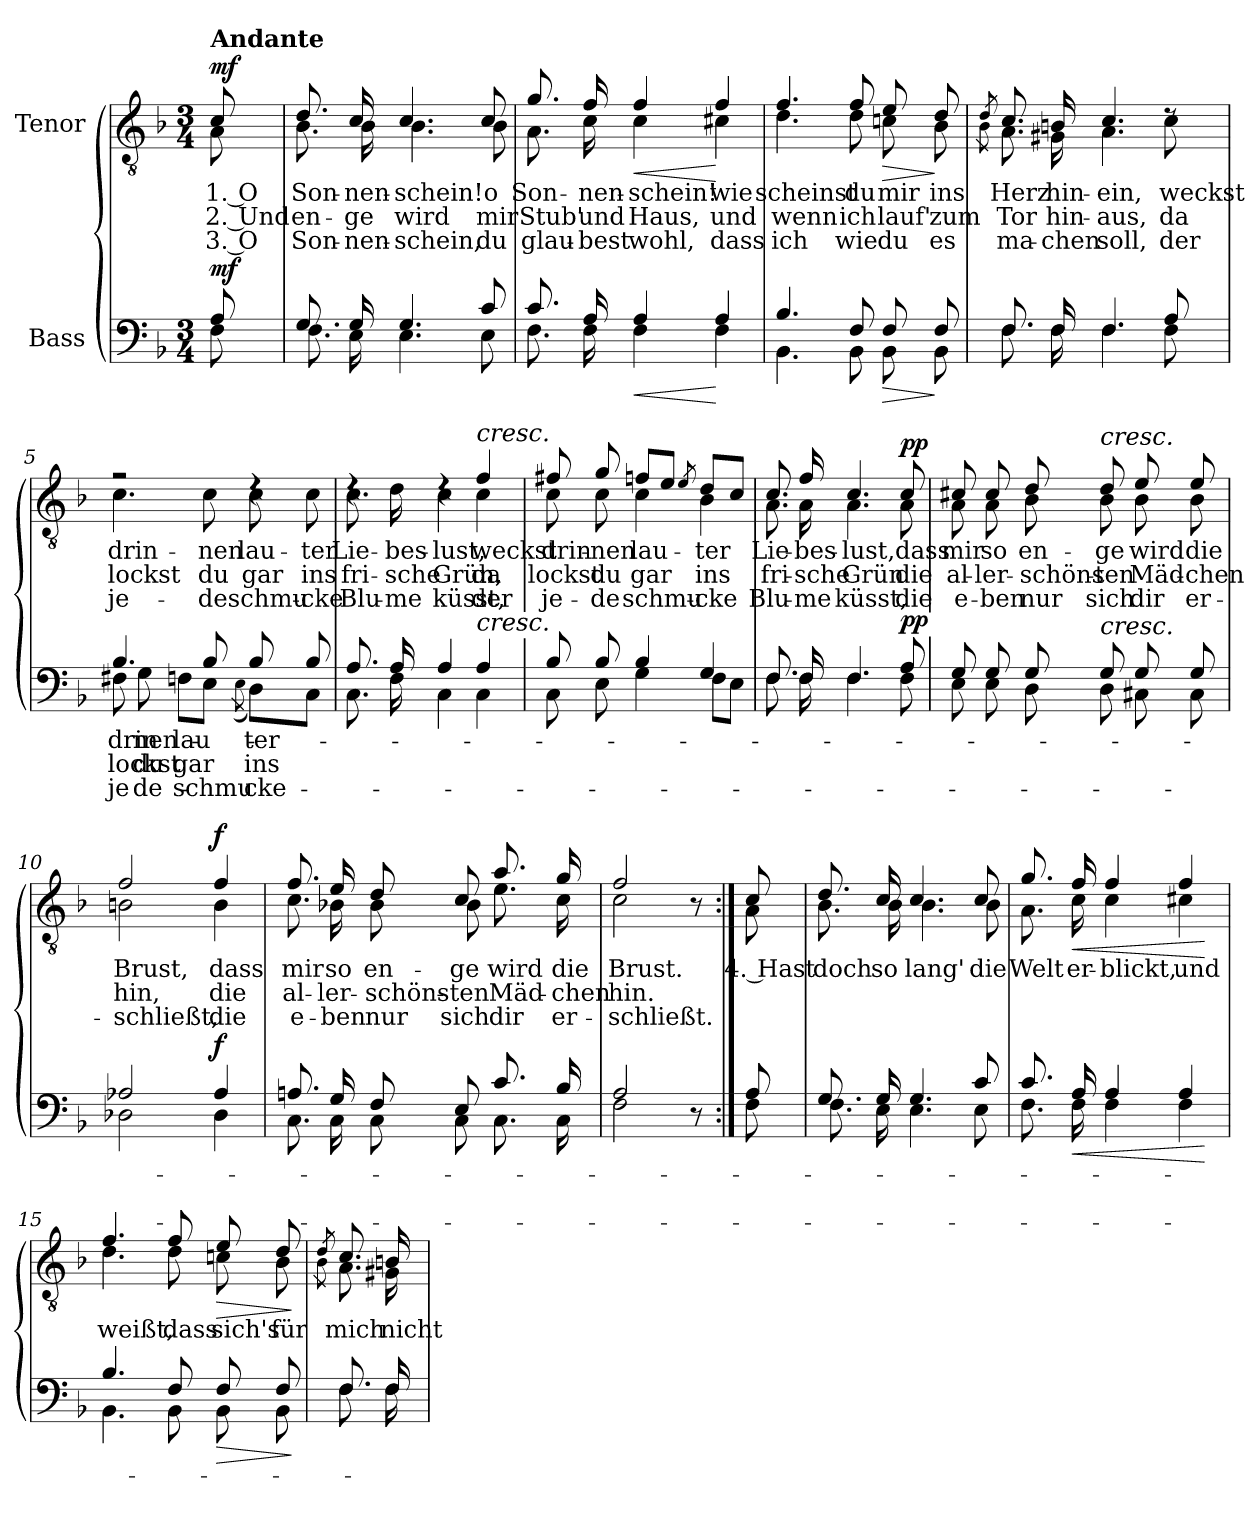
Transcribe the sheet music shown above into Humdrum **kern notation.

**kern	**text	**text	**text	**dynam	**kern	**text	**text	**text	**dynam
*part2	*part2	*part2	*part2	*part2	*part1	*part1	*part1	*part1	*part1
*staff2	*staff2	*staff2	*staff2	*staff2	*staff1	*staff1	*staff1	*staff1	*staff1
*I"Bass	*	*	*	*	*I"Tenor	*	*	*	*
*clefF4	*	*	*	*	*clefGv2	*	*	*	*
*k[b-]	*	*	*	*	*k[b-]	*	*	*	*
*M3/4	*	*	*	*	*M3/4	*	*	*	*
=	=	=	=	=	=	=	=	=	=
*^	*	*	*	*	*^	*	*	*	*
!	!	!	!	!	!	!LO:TX:a:B:t=Andante	!	!	!	!	!
!	!	!	!	!	!LO:DY:a	!	!	!	!	!	!LO:DY:a
8A/	8F\	.	.	.	mf	8c/	8A\	1. O	2. Und	3. O	mf
=1	=1	=1	=1	=1	=1	=1	=1	=1	=1	=1	=1
8.G/	8.F\	.	.	.	.	8.d/	8.B-\	Son-	en-	Son-	.
16G/	16E\	.	.	.	.	16c/	16B-\	-nen-	-ge	-nen-	.
4.G/	4.E\	.	.	.	.	4.c/	4.B-\	-schein!	wird	-schein,	.
8c/	8E\	.	.	.	.	8c/	8B-\	o	mir	du	.
=2	=2	=2	=2	=2	=2	=2	=2	=2	=2	=2	=2
8.c/	8.F\	.	.	.	.	8.g/	8.A\	Son-	Stub'	glau-	.
16A/	16F\	.	.	.	.	16f/	16c\	-nen-	und	-best	.
!	!	!	!	!	!LO:HP:b	!	!	!	!	!	!LO:HP:b
4A/	4F\	.	.	.	<	4f/	4c\	-schein!	Haus,	wohl,	<
4A/	4F\	.	.	.	[	4f/	4c#X\	wie	und	dass	[
!!LO:LB:g=z	!!
=3	=3	=3	=3	=3	=3	=3	=3	=3	=3	=3	=3
4.B-/	4.BB-\	.	.	.	.	4.f/	4.d\	scheinst	wenn	ich	.
8F/	8BB-\	.	.	.	.	8f/	8d\	du	ich	wie	.
!	!	!	!	!	!LO:HP:b	!	!	!	!	!	!LO:HP:b
8F/	8BB-\	.	.	.	>	8e/	8cn\	mir	lauf'	du	>
8F/	8BB-\	.	.	.	]	8d/	8B-\	ins	zum	es	]
=4	=4	=4	=4	=4	=4	=4	=4	=4	=4	=4	=4
.	.	.	.	.	.	8qd/	8qB-\	.	.	.	.
8.F/	8.F\	.	.	.	.	8.c/	8.A\	Herz	Tor	ma-	.
16F/	16F\	.	.	.	.	16Bn/	16G#X\	hin-	hin-	-chen	.
4.F/	4.F\	.	.	.	.	4.c/	4.A\	-ein,	-aus,	soll,	.
8A/	8F\	.	.	.	.	8rd	8c\	weckst	da	der	.
=5	=5	=5	=5	=5	=5	=5	=5	=5	=5	=5	=5
4.B-/	8F#X\	drin-	lockst	je-	.	2r	4.c\	drin-	lockst	je-	.
.	8G\	-nen	du	-de	.	.	.	.	.	.	.
.	8Fn\L	lau-	gar	schmu-	.	.	.	.	.	.	.
8B-/	8E\J	.	.	.	.	.	8c\	-nen	du	-de	.
.	(8qE\	.	.	.	.	.	.	.	.	.	.
8B-/	8D\L)	-ter	ins	-cke	.	4rd	8c\	lau-	gar	schmu-	.
8B-/	8C\J	.	.	.	.	.	8c\	-ter	ins	-cke	.
!!LO:LB:g=z	!!
=6	=6	=6	=6	=6	=6	=6	=6	=6	=6	=6	=6
8.A/	8.C\	.	.	.	.	4rd	8.c\	Lie-	fri-	Blu-	.
16A/	16F\	.	.	.	.	.	16d\	-bes-	-sche	-me	.
4A/	4C\	.	.	.	.	4rd	4c\	-lust,	Grün,	küsst,	.
!	!	!	!	!	!	!LO:TX:a:i:t=cresc.	!	!	!	!	!
!LO:TX:a:i:t=cresc.	!	!	!	!	!	!	!	!	!	!	!
4A/	4C\	.	.	.	.	4f/	4c\	weckst	da	der	.
=7	=7	=7	=7	=7	=7	=7	=7	=7	=7	=7	=7
8B-/	8C\	.	.	.	.	8f#X/	8c\	drin-	lockst	je-	.
8B-/	8E\	.	.	.	.	8g/	8c\	-nen	du	-de	.
4B-/	4G\	.	.	.	.	8fn/L	4c\	lau-	gar	schmu-	.
.	.	.	.	.	.	8e/J	.	.	.	.	.
.	.	.	.	.	.	8qe/	.	.	.	.	.
4G/	8F\L	.	.	.	.	8d/L	4B-\	-ter	ins	-cke	.
.	8E\J	.	.	.	.	8c/J	.	.	.	.	.
=8	=8	=8	=8	=8	=8	=8	=8	=8	=8	=8	=8
8.F/	8.F\	.	.	.	.	8.c/	8.A\	Lie-	fri-	Blu-	.
16F/	16F\	.	.	.	.	16f/	16A\	-bes-	-sche	-me	.
4.F/	4.F\	.	.	.	.	4.c/	4.A\	-lust,	Grün	küsst,	.
!	!	!	!	!	!LO:DY:a	!	!	!	!	!	!LO:DY:a
8A/	8F\	.	.	.	pp	8c/	8A\	dass	die	die	pp
!!LO:LB:g=z	!!
=9	=9	=9	=9	=9	=9	=9	=9	=9	=9	=9	=9
8G/	8E\	.	.	.	.	8c#X/	8A\	mir	al-	e-	.
8G/	8E\	.	.	.	.	8c#/	8A\	so	-ler-	-ben	.
8G/	8D\	.	.	.	.	8d/	8B-\	en-	-schöns-	nur	.
!	!	!	!	!	!	!LO:TX:a:i:t=cresc.	!	!	!	!	!
!LO:TX:a:i:t=cresc.	!	!	!	!	!	!	!	!	!	!	!
8G/	8D\	.	.	.	.	8d/	8B-\	-ge	-ten	sich	.
8G/	8C#X\	.	.	.	.	8e/	8B-\	wird	Mäd-	dir	.
8G/	8C#\	.	.	.	.	8e/	8B-\	die	-chen	er-	.
=10	=10	=10	=10	=10	=10	=10	=10	=10	=10	=10	=10
2A-X/	2D-X\	.	.	.	.	2f/	2Bn\	Brust,	hin,	-schließt,	.
!	!	!	!	!	!LO:DY:a	!	!	!	!	!	!LO:DY:a
4A-/	4D-\	.	.	.	f	4f/	4B\	dass	die	die	f
=11	=11	=11	=11	=11	=11	=11	=11	=11	=11	=11	=11
8.An/	8.C\	.	.	.	.	8.f/	8.c\	mir	al-	e-	.
16G/	16C\	.	.	.	.	16e/	16B-X\	so	-ler-	-ben	.
8F/	8C\	.	.	.	.	8d/	8B-\	en-	-schöns-	nur	.
8E/	8C\	.	.	.	.	8c/	8B-\	-ge	-ten	sich	.
8.c/	8.C\	.	.	.	.	8.a/	8.e\	wird	Mäd-	dir	.
16B-/	16C\	.	.	.	.	16g/	16c\	die	-chen	er-	.
=12	=12	=12	=12	=12	=12	=12	=12	=12	=12	=12	=12
2A/	2F\	.	.	.	.	2f/	2c\	Brust.	hin.	-schließt.	.
8r	8ryy	.	.	.	.	8r	8ryy	.	.	.	.
!!LO:PB:g=z	!!
=12X1:|!	=12X1:|!	=12X1:|!	=12X1:|!	=12X1:|!	=12X1:|!	=12X1:|!	=12X1:|!	=12X1:|!	=12X1:|!	=12X1:|!	=12X1:|!
8A/	8F\	.	.	.	.	8c/	8A\	4. Hast	.	.	.
=13	=13	=13	=13	=13	=13	=13	=13	=13	=13	=13	=13
8.G/	8.F\	.	.	.	.	8.d/	8.B-\	doch	.	.	.
16G/	16E\	.	.	.	.	16c/	16B-\	so	.	.	.
4.G/	4.E\	.	.	.	.	4.c/	4.B-\	lang'	.	.	.
8c/	8E\	.	.	.	.	8c/	8B-\	die	.	.	.
=14	=14	=14	=14	=14	=14	=14	=14	=14	=14	=14	=14
8.c/	8.F\	.	.	.	.	8.g/	8.A\	Welt	.	.	.
!	!	!	!	!	!LO:HP:b	!	!	!	!	!	!LO:HP:b
16A/	16F\	.	.	.	<	16f/	16c\	er-	.	.	<
4A/	4F\	.	.	.	.	4f/	4c\	-blickt,	.	.	.
4A/	4F\	.	.	.	.	4f/	4c#X\	und	.	.	.
*v	*v	*	*	*	*	*	*	*	*	*	*
*	*	*	*	*	*v	*v	*	*	*	*
.	.	.	.	[	.	.	.	.	[
=15	=15	=15	=15	=15	=15	=15	=15	=15	=15
*^	*	*	*	*	*^	*	*	*	*
4.B-/	4.BB-\	.	.	.	.	4.f/	4.d\	weißt,	.	.	.
8F/	8BB-\	.	.	.	.	8f/	8d\	dass	.	.	.
!	!	!	!	!	!LO:HP:b	!	!	!	!	!	!LO:HP:b
8F/	8BB-\	.	.	.	>	8e/	8cn\	sich's	.	.	>
8F/	8BB-\	.	.	.	.	8d/	8B-\	für	.	.	.
*v	*v	*	*	*	*	*	*	*	*	*	*
*	*	*	*	*	*v	*v	*	*	*	*
.	.	.	.	]	.	.	.	.	]
=16	=16	=16	=16	=16	=16	=16	=16	=16	=16
*	*	*	*	*	*^	*	*	*	*
.	.	.	.	.	8qd/	8qB-\	.	.	.	.
*^	*	*	*	*	*	*	*	*	*	*
8.F/	8.F\	.	.	.	.	8.c/	8.A\	mich	.	.	.
16F/	16F\	.	.	.	.	16Bn/	16G#X\	nicht	.	.	.
*v	*v	*	*	*	*	*	*	*	*	*	*
*	*	*	*	*	*v	*v	*	*	*	*
=	=	=	=	=	=	=	=	=	=
*-	*-	*-	*-	*-	*-	*-	*-	*-	*-
